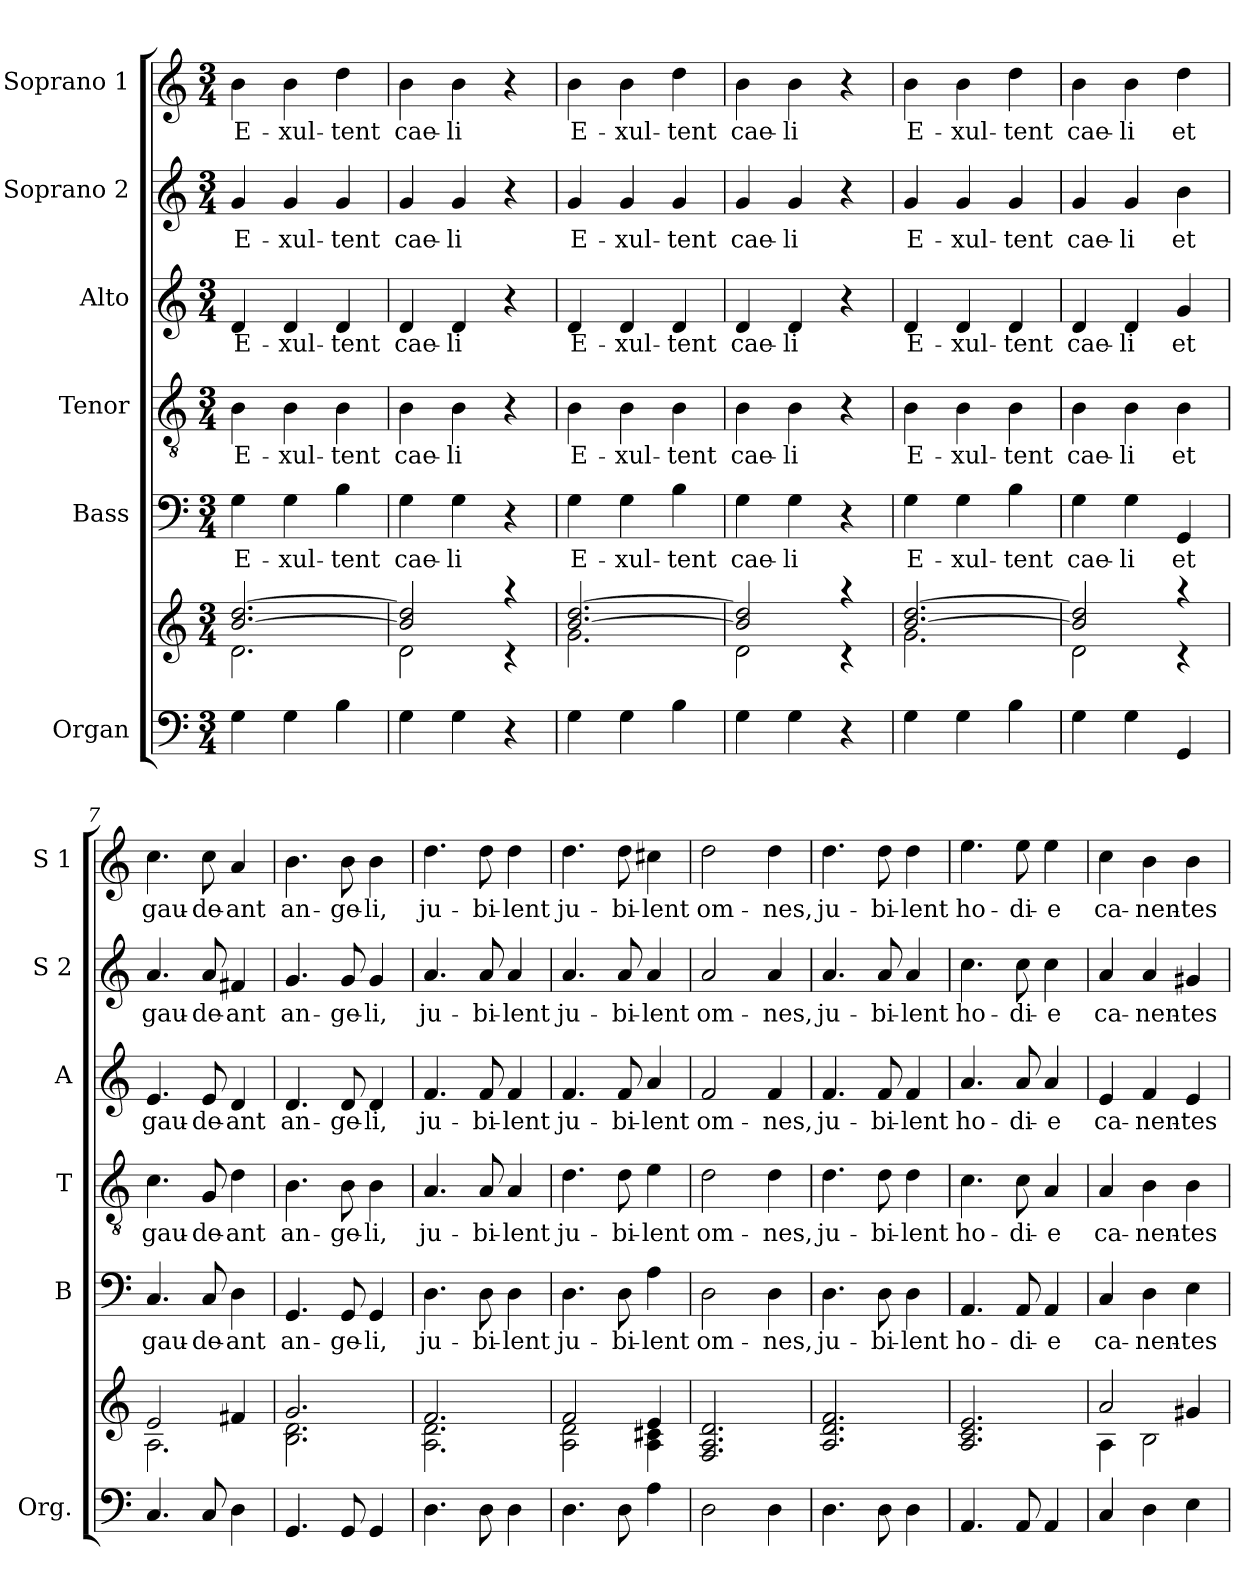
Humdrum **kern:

**kern	**kern	**kern	**text	**kern	**text	**kern	**text	**kern	**text	**kern	**text
*part6	*part6	*part5	*part5	*part4	*part4	*part3	*part3	*part2	*part2	*part1	*part1
*staff7	*staff6	*staff5	*staff5	*staff4	*staff4	*staff3	*staff3	*staff2	*staff2	*staff1	*staff1
*I"Organ	*	*I"Bass	*	*I"Tenor	*	*I"Alto	*	*I"Soprano 2	*	*I"Soprano 1	*
*I'Org.	*	*I'B	*	*I'T	*	*I'A	*	*I'S 2	*	*I'S 1	*
*clefF4	*clefG2	*clefF4	*	*clefGv2	*	*clefG2	*	*clefG2	*	*clefG2	*
*k[]	*k[]	*k[]	*	*k[]	*	*k[]	*	*k[]	*	*k[]	*
*C:	*C:	*C:	*	*C:	*	*C:	*	*C:	*	*C:	*
*M3/4	*M3/4	*M3/4	*	*M3/4	*	*M3/4	*	*M3/4	*	*M3/4	*
=1	=1	=1	=1	=1	=1	=1	=1	=1	=1	=1	=1
*	*^	*	*	*	*	*	*	*	*	*	*
!	!	!	!	!LO:LY:b	!	!LO:LY:b	!	!LO:LY:b	!	!LO:LY:b	!	!LO:LY:b
4G\	[>2.b!/ [>2.dd!/	2.d!\	4G\	E-	4B\	E-	4d/	E-	4g/	E-	4b\	E-
!	!	!	!	!LO:LY:b	!	!LO:LY:b	!	!LO:LY:b	!	!LO:LY:b	!	!LO:LY:b
4G\	.	.	4G\	-xul-	4B\	-xul-	4d/	-xul-	4g/	-xul-	4b\	-xul-
!	!	!	!	!LO:LY:b	!	!LO:LY:b	!	!LO:LY:b	!	!LO:LY:b	!	!LO:LY:b
4B\	.	.	4B\	-tent	4B\	-tent	4d/	-tent	4g/	-tent	4dd\	-tent
=2	=2	=2	=2	=2	=2	=2	=2	=2	=2	=2	=2	=2
!	!	!	!	!LO:LY:b	!	!LO:LY:b	!	!LO:LY:b	!	!LO:LY:b	!	!LO:LY:b
4G\	2b!/] 2dd!/]	2d!\	4G\	cae-	4B\	cae-	4d/	cae-	4g/	cae-	4b\	cae-
!	!	!	!	!LO:LY:b	!	!LO:LY:b	!	!LO:LY:b	!	!LO:LY:b	!	!LO:LY:b
4G\	.	.	4G\	-li	4B\	-li	4d/	-li	4g/	-li	4b\	-li
4r	4raa	4rc	4r	.	4r	.	4r	.	4r	.	4r	.
=3	=3	=3	=3	=3	=3	=3	=3	=3	=3	=3	=3	=3
!	!	!	!	!LO:LY:b	!	!LO:LY:b	!	!LO:LY:b	!	!LO:LY:b	!	!LO:LY:b
4G\	[>2.b!/ [>2.dd!/	2.g!\	4G\	E-	4B\	E-	4d/	E-	4g/	E-	4b\	E-
!	!	!	!	!LO:LY:b	!	!LO:LY:b	!	!LO:LY:b	!	!LO:LY:b	!	!LO:LY:b
4G\	.	.	4G\	-xul-	4B\	-xul-	4d/	-xul-	4g/	-xul-	4b\	-xul-
!	!	!	!	!LO:LY:b	!	!LO:LY:b	!	!LO:LY:b	!	!LO:LY:b	!	!LO:LY:b
4B\	.	.	4B\	-tent	4B\	-tent	4d/	-tent	4g/	-tent	4dd\	-tent
=4	=4	=4	=4	=4	=4	=4	=4	=4	=4	=4	=4	=4
!	!	!	!	!LO:LY:b	!	!LO:LY:b	!	!LO:LY:b	!	!LO:LY:b	!	!LO:LY:b
4G\	2b!/] 2dd!/]	2d!\	4G\	cae-	4B\	cae-	4d/	cae-	4g/	cae-	4b\	cae-
!	!	!	!	!LO:LY:b	!	!LO:LY:b	!	!LO:LY:b	!	!LO:LY:b	!	!LO:LY:b
4G\	.	.	4G\	-li	4B\	-li	4d/	-li	4g/	-li	4b\	-li
4r	4raa	4rc	4r	.	4r	.	4r	.	4r	.	4r	.
=5	=5	=5	=5	=5	=5	=5	=5	=5	=5	=5	=5	=5
!	!	!	!	!LO:LY:b	!	!LO:LY:b	!	!LO:LY:b	!	!LO:LY:b	!	!LO:LY:b
4G\	[>2.b!/ [>2.dd!/	2.g!\	4G\	E-	4B\	E-	4d/	E-	4g/	E-	4b\	E-
!	!	!	!	!LO:LY:b	!	!LO:LY:b	!	!LO:LY:b	!	!LO:LY:b	!	!LO:LY:b
4G\	.	.	4G\	-xul-	4B\	-xul-	4d/	-xul-	4g/	-xul-	4b\	-xul-
!	!	!	!	!LO:LY:b	!	!LO:LY:b	!	!LO:LY:b	!	!LO:LY:b	!	!LO:LY:b
4B\	.	.	4B\	-tent	4B\	-tent	4d/	-tent	4g/	-tent	4dd\	-tent
=6	=6	=6	=6	=6	=6	=6	=6	=6	=6	=6	=6	=6
!	!	!	!	!LO:LY:b	!	!LO:LY:b	!	!LO:LY:b	!	!LO:LY:b	!	!LO:LY:b
4G\	2b!/] 2dd!/]	2d!\	4G\	cae-	4B\	cae-	4d/	cae-	4g/	cae-	4b\	cae-
!	!	!	!	!LO:LY:b	!	!LO:LY:b	!	!LO:LY:b	!	!LO:LY:b	!	!LO:LY:b
4G\	.	.	4G\	-li	4B\	-li	4d/	-li	4g/	-li	4b\	-li
!	!	!	!	!LO:LY:b	!	!LO:LY:b	!	!LO:LY:b	!	!LO:LY:b	!	!LO:LY:b
4GG/	4raa	4rc	4GG/	et	4B\	et	4g/	et	4b\	et	4dd\	et
=7	=7	=7	=7	=7	=7	=7	=7	=7	=7	=7	=7	=7
!	!	!	!	!LO:LY:b	!	!LO:LY:b	!	!LO:LY:b	!	!LO:LY:b	!	!LO:LY:b
4.C/	2e!/	2.A!\	4.C/	gau-	4.c\	gau-	4.e/	gau-	4.a/	gau-	4.cc\	gau-
!	!	!	!	!LO:LY:b	!	!LO:LY:b	!	!LO:LY:b	!	!LO:LY:b	!	!LO:LY:b
8C/	.	.	8C/	-de-	8G/	-de-	8e/	-de-	8a/	-de-	8cc\	-de-
!	!	!	!	!LO:LY:b	!	!LO:LY:b	!	!LO:LY:b	!	!LO:LY:b	!	!LO:LY:b
4D\	4f#X!/	.	4D\	-ant	4d\	-ant	4d/	-ant	4f#X/	-ant	4a/	-ant
!!LO:LB:g=z
=8	=8	=8	=8	=8	=8	=8	=8	=8	=8	=8	=8	=8
!	!	!	!	!LO:LY:b	!	!LO:LY:b	!	!LO:LY:b	!	!LO:LY:b	!	!LO:LY:b
4.GG/	2.g!/	2.B!\ 2.d!\	4.GG/	an-	4.B\	an-	4.d/	an-	4.g/	an-	4.b\	an-
!	!	!	!	!LO:LY:b	!	!LO:LY:b	!	!LO:LY:b	!	!LO:LY:b	!	!LO:LY:b
8GG/	.	.	8GG/	-ge-	8B\	-ge-	8d/	-ge-	8g/	-ge-	8b\	-ge-
!	!	!	!	!LO:LY:b	!	!LO:LY:b	!	!LO:LY:b	!	!LO:LY:b	!	!LO:LY:b
4GG/	.	.	4GG/	-li,	4B\	-li,	4d/	-li,	4g/	-li,	4b\	-li,
=9	=9	=9	=9	=9	=9	=9	=9	=9	=9	=9	=9	=9
!	!	!	!	!LO:LY:b	!	!LO:LY:b	!	!LO:LY:b	!	!LO:LY:b	!	!LO:LY:b
4.D\	2.f!/	2.A!\ 2.d!\	4.D\	ju-	4.A/	ju-	4.f/	ju-	4.a/	ju-	4.dd\	ju-
!	!	!	!	!LO:LY:b	!	!LO:LY:b	!	!LO:LY:b	!	!LO:LY:b	!	!LO:LY:b
8D\	.	.	8D\	-bi-	8A/	-bi-	8f/	-bi-	8a/	-bi-	8dd\	-bi-
!	!	!	!	!LO:LY:b	!	!LO:LY:b	!	!LO:LY:b	!	!LO:LY:b	!	!LO:LY:b
4D\	.	.	4D\	-lent	4A/	-lent	4f/	-lent	4a/	-lent	4dd\	-lent
=10	=10	=10	=10	=10	=10	=10	=10	=10	=10	=10	=10	=10
!	!	!	!	!LO:LY:b	!	!LO:LY:b	!	!LO:LY:b	!	!LO:LY:b	!	!LO:LY:b
4.D\	2f!/	2A!\ 2d!\	4.D\	ju-	4.d\	ju-	4.f/	ju-	4.a/	ju-	4.dd\	ju-
!	!	!	!	!LO:LY:b	!	!LO:LY:b	!	!LO:LY:b	!	!LO:LY:b	!	!LO:LY:b
8D\	.	.	8D\	-bi-	8d\	-bi-	8f/	-bi-	8a/	-bi-	8dd\	-bi-
!	!	!	!	!LO:LY:b	!	!LO:LY:b	!	!LO:LY:b	!	!LO:LY:b	!	!LO:LY:b
4A\	4e!/	4A!\ 4c#X!\	4A\	-lent	4e\	-lent	4a/	-lent	4a/	-lent	4cc#X\	-lent
=11	=11	=11	=11	=11	=11	=11	=11	=11	=11	=11	=11	=11
!	!	!	!	!LO:LY:b	!	!LO:LY:b	!	!LO:LY:b	!	!LO:LY:b	!	!LO:LY:b
*	*v	*v	*	*	*	*	*	*	*	*	*	*
2D\	2.F!/ 2.A!/ 2.d!/	2D\	om-	2d\	om-	2f/	om-	2a/	om-	2dd\	om-
!	!	!	!LO:LY:b	!	!LO:LY:b	!	!LO:LY:b	!	!LO:LY:b	!	!LO:LY:b
4D\	.	4D\	-nes,	4d\	-nes,	4f/	-nes,	4a/	-nes,	4dd\	-nes,
=12	=12	=12	=12	=12	=12	=12	=12	=12	=12	=12	=12
!	!	!	!LO:LY:b	!	!LO:LY:b	!	!LO:LY:b	!	!LO:LY:b	!	!LO:LY:b
4.D\	2.A!/ 2.d!/ 2.f!/	4.D\	ju-	4.d\	ju-	4.f/	ju-	4.a/	ju-	4.dd\	ju-
!	!	!	!LO:LY:b	!	!LO:LY:b	!	!LO:LY:b	!	!LO:LY:b	!	!LO:LY:b
8D\	.	8D\	-bi-	8d\	-bi-	8f/	-bi-	8a/	-bi-	8dd\	-bi-
!	!	!	!LO:LY:b	!	!LO:LY:b	!	!LO:LY:b	!	!LO:LY:b	!	!LO:LY:b
4D\	.	4D\	-lent	4d\	-lent	4f/	-lent	4a/	-lent	4dd\	-lent
=13	=13	=13	=13	=13	=13	=13	=13	=13	=13	=13	=13
!	!	!	!LO:LY:b	!	!LO:LY:b	!	!LO:LY:b	!	!LO:LY:b	!	!LO:LY:b
4.AA/	2.A!/ 2.c!/ 2.e!/	4.AA/	ho-	4.c\	ho-	4.a/	ho-	4.cc\	ho-	4.ee\	ho-
!	!	!	!LO:LY:b	!	!LO:LY:b	!	!LO:LY:b	!	!LO:LY:b	!	!LO:LY:b
8AA/	.	8AA/	-di-	8c\	-di-	8a/	-di-	8cc\	-di-	8ee\	-di-
!	!	!	!LO:LY:b	!	!LO:LY:b	!	!LO:LY:b	!	!LO:LY:b	!	!LO:LY:b
4AA/	.	4AA/	-e	4A/	-e	4a/	-e	4cc\	-e	4ee\	-e
=14	=14	=14	=14	=14	=14	=14	=14	=14	=14	=14	=14
*	*^	*	*	*	*	*	*	*	*	*	*
!	!	!	!	!LO:LY:b	!	!LO:LY:b	!	!LO:LY:b	!	!LO:LY:b	!	!LO:LY:b
4C/	2a!/	4A!\	4C/	ca-	4A/	ca-	4e/	ca-	4a/	ca-	4cc\	ca-
!	!	!	!	!LO:LY:b	!	!LO:LY:b	!	!LO:LY:b	!	!LO:LY:b	!	!LO:LY:b
4D\	.	2B!\	4D\	-nen-	4B\	-nen-	4f/	-nen-	4a/	-nen-	4b\	-nen-
!	!	!	!	!LO:LY:b	!	!LO:LY:b	!	!LO:LY:b	!	!LO:LY:b	!	!LO:LY:b
4E\	4g#X!/	.	4E\	-tes	4B\	-tes	4e/	-tes	4g#X/	-tes	4b\	-tes
*	*v	*v	*	*	*	*	*	*	*	*	*	*
=	=	=	=	=	=	=	=	=	=	=	=
*-	*-	*-	*-	*-	*-	*-	*-	*-	*-	*-	*-
